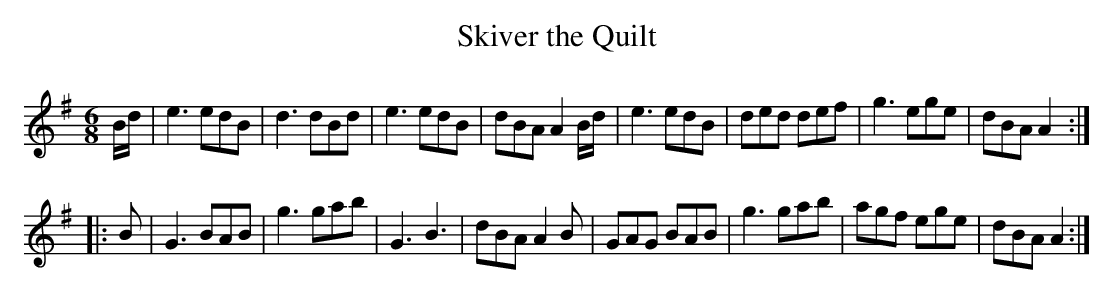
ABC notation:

X:1
T:Skiver the Quilt
M:6/8
K:ADor
B/d/|\
e3 edB| d3 dBd| e3 edB| dBA A2 B/d/|\
e3 edB| ded def| g3 ege| dBA A2:|
|:B|\
G3 BAB| g3 gab| G3 B3| dBA A2B|\
GAG BAB| g3 gab| agf ege| dBA A2:|
